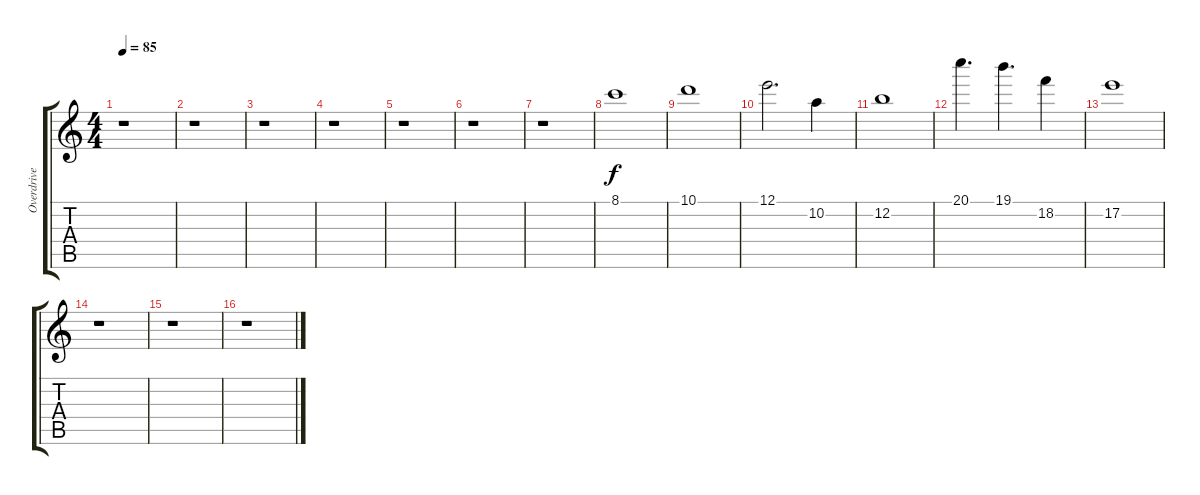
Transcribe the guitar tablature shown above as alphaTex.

\track ("Overdrive Solo" "Overdrive ") {instrument overdrivenguitar}
\staff {score tabs}
\tuning (E4 B3 G3 D3 A2 E2) {hide}
\ts (4 4)
\tempo 85
\clef g2
\ks c
r.1{dy f} |
r.1 |
r.1 |
r.1 |
r.1 |
r.1 |
r.1 |
8.1.1 |
10.1.1 |
12.1.2{d} 10.2.4 |
12.2.1 |
20.1.4{d} 19.1.4{d} 18.2.4 |
17.2.1 |
r.1 |
r.1 |
r.1
